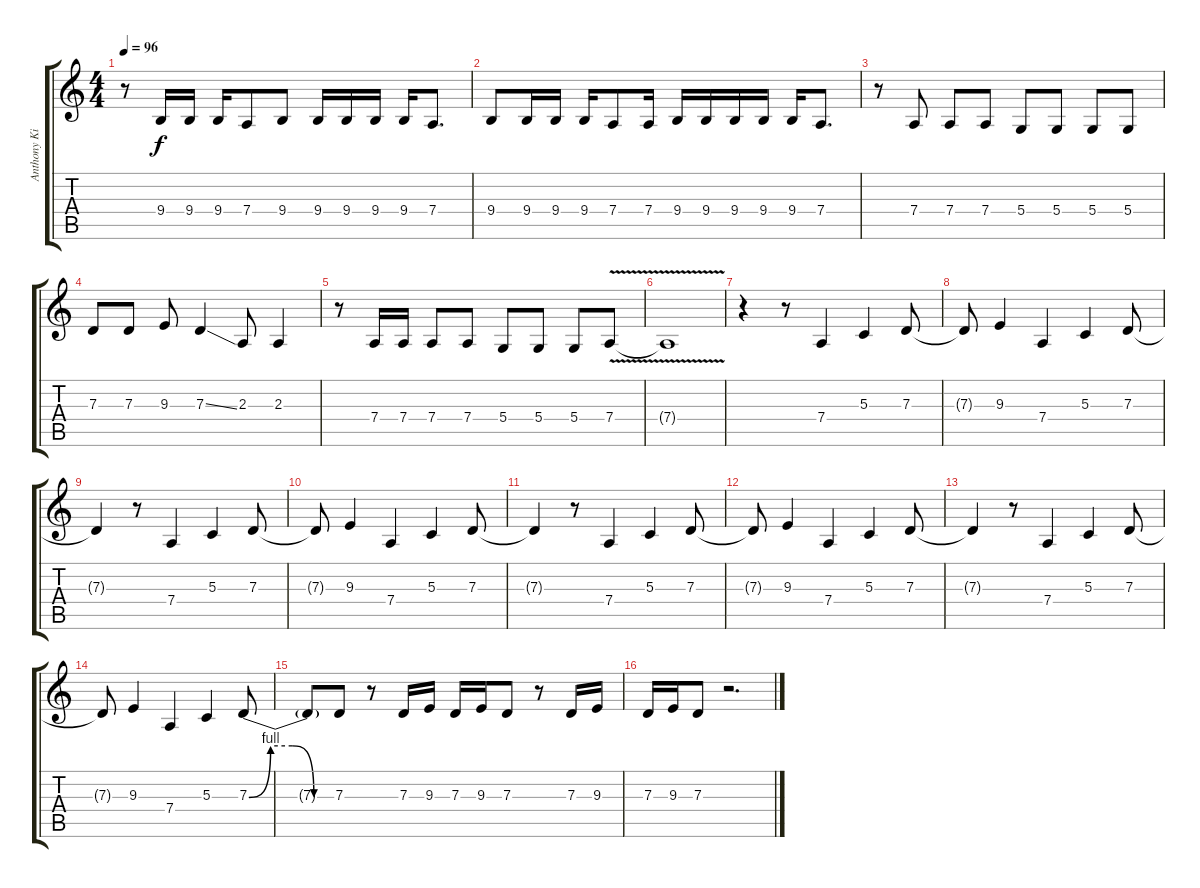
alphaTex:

\track ("Anthony Kieds" "Anthony Ki") {mute instrument violin}
\staff {score tabs}
\tuning (E4 B3 G3 D3 A2 E2) {hide}
\ts (4 4)
\tempo 96
\clef g2
\ks c
r.8{dy f} 9.4.16 9.4.16 9.4.16 7.4.8 9.4.8 9.4.16 9.4.16 9.4.16 9.4.16 7.4.8{d} |
9.4.8 9.4.16 9.4.16 9.4.16 7.4.8 7.4.16 9.4.16 9.4.16 9.4.16 9.4.16 9.4.16 7.4.8{d} |
r.8 7.4.8 7.4.8 7.4.8 5.4.8 5.4.8 5.4.8 5.4.8 |
7.3.8 7.3.8 9.3.8 7.3{ss}.4 2.3.8 2.3.4 |
r.8 7.4.16 7.4.16 7.4.8 7.4.8 5.4.8 5.4.8 5.4.8 7.4{v}.8 |
7.4{t}.1 |
r.4 r.8 7.4.4 5.3.4 7.3.8 |
7.3{t}.8 9.3.4 7.4.4 5.3.4 7.3.8 |
7.3{t}.4 r.8 7.4.4 5.3.4 7.3.8 |
7.3{t}.8 9.3.4 7.4.4 5.3.4 7.3.8 |
7.3{t}.4 r.8 7.4.4 5.3.4 7.3.8 |
7.3{t}.8 9.3.4 7.4.4 5.3.4 7.3.8 |
7.3{t}.4 r.8 7.4.4 5.3.4 7.3.8 |
7.3{t}.8 9.3.4 7.4.4 5.3.4 7.3{be (custom 0 0 15 4 30 4 45 0 60 0)}.8 |
7.3{t}.8 7.3.8 r.8 7.3.16 9.3.16 7.3.16 9.3.16 7.3.8 r.8 7.3.16 9.3.16 |
7.3.16 9.3.16 7.3.8 r.2{d}
